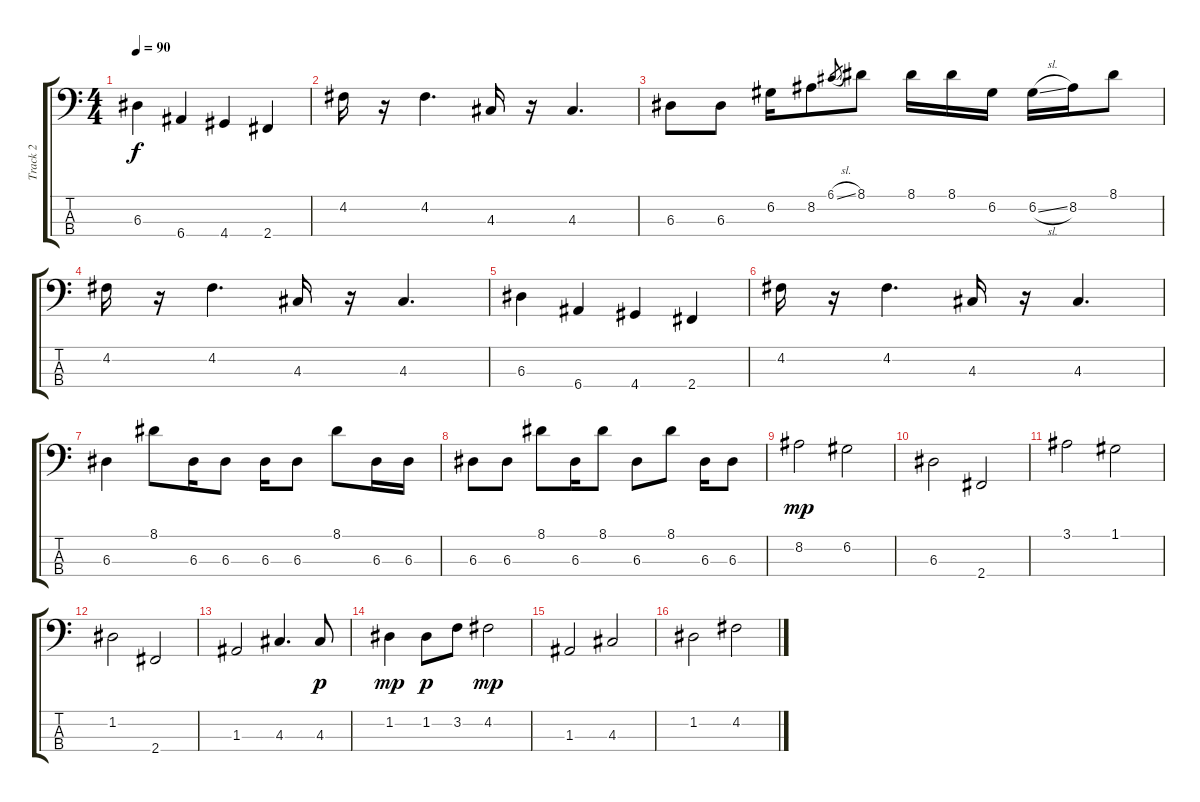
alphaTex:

\track ("Track 2" "Track 2") {instrument electricbassfinger}
\staff {score tabs}
\tuning (G2 D2 A1 E1) {hide}
\ts (4 4)
\tempo 90
\clef f4
\ks c
6.3.4{dy f} 6.4.4 4.4.4 2.4.4 |
4.2.16 r.16 4.2.4{d} 4.3.16 r.16 4.3.4{d} |
6.3.8 6.3.8 6.2.16 8.2.8 6.1{sl}.8{gr} 8.1.8 8.1.16 8.1.16 6.2.16 6.2{sl}.16 8.2.16 8.1.8 |
4.2.16 r.16 4.2.4{d} 4.3.16 r.16 4.3.4{d} |
6.3.4 6.4.4 4.4.4 2.4.4 |
4.2.16 r.16 4.2.4{d} 4.3.16 r.16 4.3.4{d} |
6.3.4 8.1.8 6.3.16 6.3.8 6.3.16 6.3.8 8.1.8 6.3.16 6.3.16 |
6.3.8 6.3.8 8.1.8 6.3.16 8.1.8 6.3.8 8.1.8 6.3.16 6.3.8 |
8.2.2{dy mp} 6.2.2 |
6.3.2 2.4.2 |
3.1.2 1.1.2 |
1.2.2 2.4.2 |
1.3.2 4.3.4{d} 4.3.8{dy p} |
1.2.4{dy mp} 1.2.8{dy p} 3.2.8 4.2.2{dy mp} |
1.3.2 4.3.2 |
1.2.2 4.2.2
